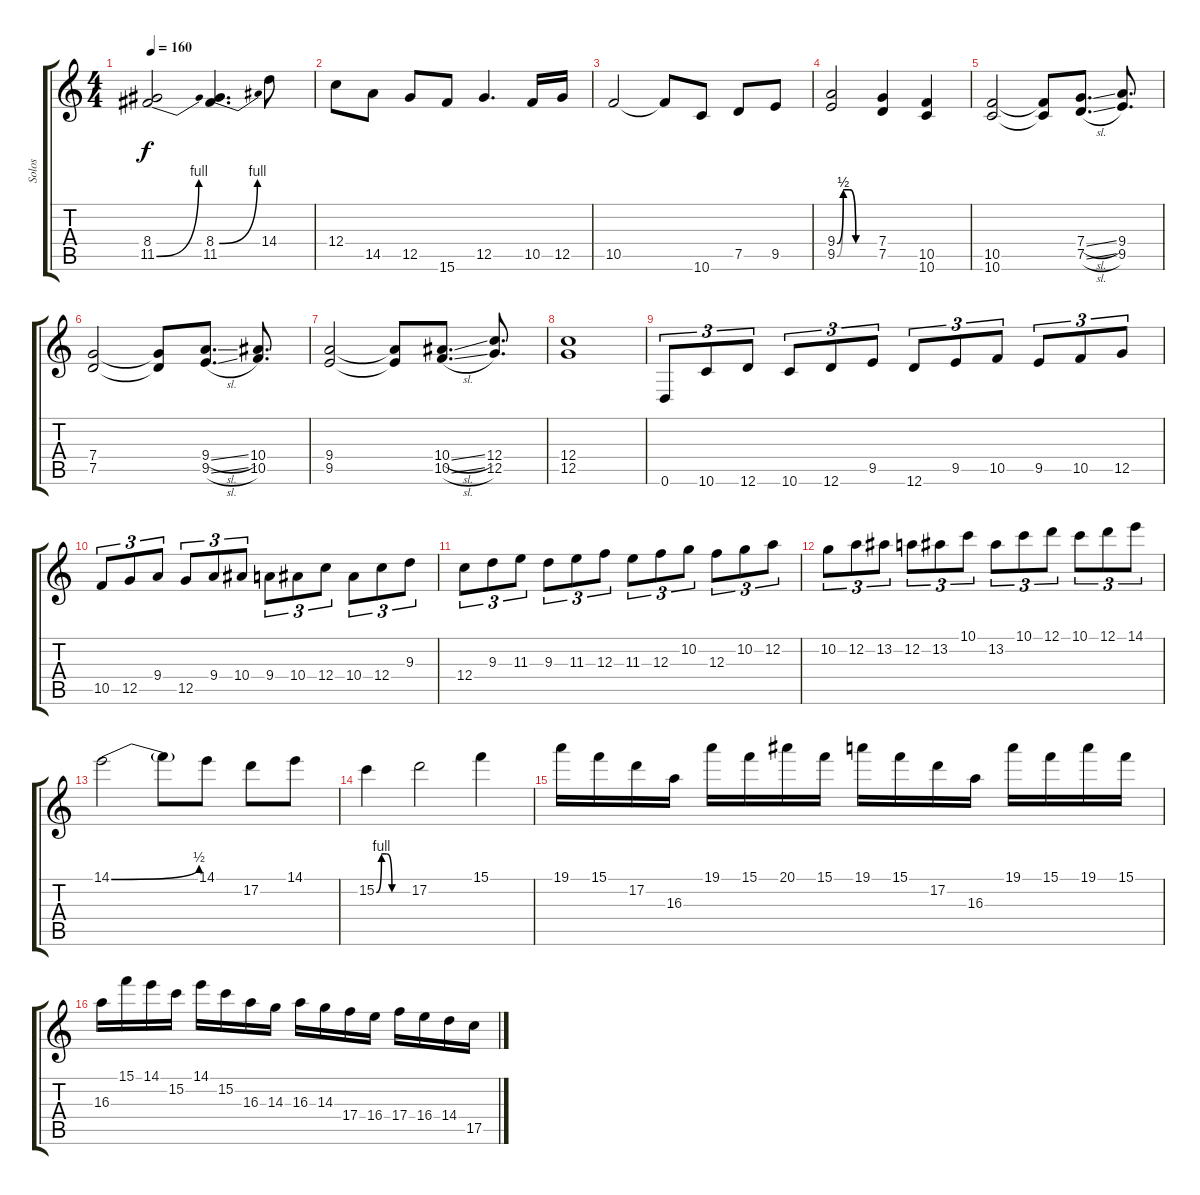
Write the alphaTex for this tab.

\track ("Solos" "Solos") {instrument overdrivenguitar}
\staff {score tabs}
\tuning (D4 A3 F3 C3 G2 D2) {hide}
\ts (4 4)
\tempo 160
\clef g2
\ks c
(8.4 11.5{be (bend 0 0 60 4)}).2{dy f} (8.4{be (bend 0 0 60 4)} 11.5).4{d} 14.4.8 |
12.4.8 14.5.8 12.5.8 15.6.8 12.5.4{d} 10.5.16 12.5.16 |
10.5.2 10.5{t}.8 10.6.8 7.5.8 9.5.8 |
(9.4{be (custom 0 0 10 2 20 2 30 0 60 0)} 9.5{be (custom 0 0 10 2 20 2 30 0 60 0)}).2 (7.4 7.5).4 (10.5 10.6).4 |
(10.5 10.6).2 (10.5{t} 10.6{t}).8 (7.4{sl} 7.5{sl}).8{d} (9.4 9.5).8{d} |
(7.4 7.5).2 (7.4{t} 7.5{t}).8 (9.4{sl} 9.5{sl}).8{d} (10.4 10.5).8{d} |
(9.4 9.5).2 (9.4{t} 9.5{t}).8 (10.4{sl} 10.5{sl}).8{d} (12.4 12.5).8{d} |
(12.4 12.5).1 |
0.6.8{tu (3 2)} 10.6.8{tu (3 2)} 12.6.8{tu (3 2)} 10.6.8{tu (3 2)} 12.6.8{tu (3 2)} 9.5.8{tu (3 2)} 12.6.8{tu (3 2)} 9.5.8{tu (3 2)} 10.5.8{tu (3 2)} 9.5.8{tu (3 2)} 10.5.8{tu (3 2)} 12.5.8{tu (3 2)} |
10.5.8{tu (3 2)} 12.5.8{tu (3 2)} 9.4.8{tu (3 2)} 12.5.8{tu (3 2)} 9.4.8{tu (3 2)} 10.4.8{tu (3 2)} 9.4.8{tu (3 2)} 10.4.8{tu (3 2)} 12.4.8{tu (3 2)} 10.4.8{tu (3 2)} 12.4.8{tu (3 2)} 9.3.8{tu (3 2)} |
12.4.8{tu (3 2)} 9.3.8{tu (3 2)} 11.3.8{tu (3 2)} 9.3.8{tu (3 2)} 11.3.8{tu (3 2)} 12.3.8{tu (3 2)} 11.3.8{tu (3 2)} 12.3.8{tu (3 2)} 10.2.8{tu (3 2)} 12.3.8{tu (3 2)} 10.2.8{tu (3 2)} 12.2.8{tu (3 2)} |
10.2.8{tu (3 2)} 12.2.8{tu (3 2)} 13.2.8{tu (3 2)} 12.2.8{tu (3 2)} 13.2.8{tu (3 2)} 10.1.8{tu (3 2)} 13.2.8{tu (3 2)} 10.1.8{tu (3 2)} 12.1.8{tu (3 2)} 10.1.8{tu (3 2)} 12.1.8{tu (3 2)} 14.1.8{tu (3 2)} |
14.1{be (bend 0 0 60 2)}.2 14.1{t}.8 14.1.8 17.2.8 14.1.8 |
15.2{be (custom 0 0 10 4 20 4 30 0 60 0)}.4 17.2.2 15.1.4 |
19.1.16 15.1.16 17.2.16 16.3.16 19.1.16 15.1.16 20.1.16 15.1.16 19.1.16 15.1.16 17.2.16 16.3.16 19.1.16 15.1.16 19.1.16 15.1.16 |
16.3.16 15.1.16 14.1.16 15.2.16 14.1.16 15.2.16 16.3.16 14.3.16 16.3.16 14.3.16 17.4.16 16.4.16 17.4.16 16.4.16 14.4.16 17.5.16
